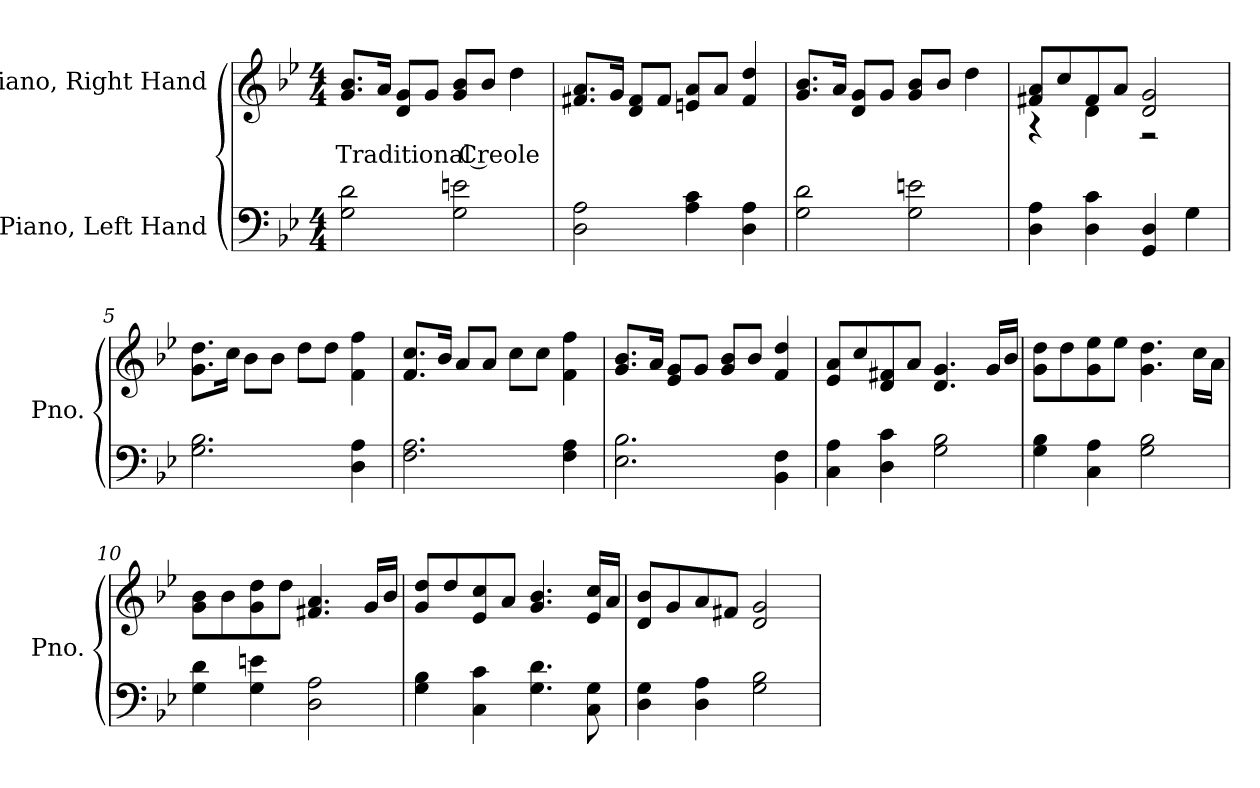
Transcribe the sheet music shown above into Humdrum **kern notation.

**kern	**kern	**text
*part2	*part1	*part1
*staff2	*staff1	*staff1
*I"Piano, Left Hand	*I"Piano, Right Hand	*
*I'Pno.	*I'Pno.	*
*clefF4	*clefG2	*
*k[b-e-]	*k[b-e-]	*
*M4/4	*M4/4	*
*MM100	*MM100	*
=1	=1	=1
!	!	!LO:LY:b
2G\ 2d\	8.g/ 8.b-/L	Traditional Creole
.	16a/Jk	.
.	8d/ 8g/L	.
.	8g/J	.
2G\ 2en\	8g/ 8b-/L	.
.	8b-/J	.
.	4dd\	.
=2	=2	=2
2D\ 2A\	8.f#X/ 8.a/L	.
.	16g/Jk	.
.	8d/ 8f#/L	.
.	8f#/J	.
4A\ 4c\	8en/ 8a/L	.
.	8a/J	.
4D\ 4A\	4f#/ 4dd/	.
=3	=3	=3
2G\ 2d\	8.g/ 8.b-/L	.
.	16a/Jk	.
.	8d/ 8g/L	.
.	8g/J	.
2G\ 2en\	8g/ 8b-/L	.
.	8b-/J	.
.	4dd\	.
!!LO:LB:g=z
=4	=4	=4
*	*^	*
4D\ 4A\	8f#X/ 8a/L	4r	.
.	8cc/	.	.
4D\ 4c\	8f#/	4d\	.
.	8a/J	.	.
4GG/ 4D/	2d/ 2g/	2r	.
4G\	.	.	.
*	*v	*v	*
=5	=5	=5
2.G\ 2.B-\	8.g\ 8.dd\L	.
.	16cc\Jk	.
.	8b-\L	.
.	8b-\J	.
.	8dd\L	.
.	8dd\J	.
4D\ 4A\	4f\ 4ff\	.
=6	=6	=6
2.F\ 2.A\	8.f/ 8.cc/L	.
.	16b-/Jk	.
.	8a/L	.
.	8a/J	.
.	8cc\L	.
.	8cc\J	.
4F\ 4A\	4f\ 4ff\	.
=7	=7	=7
2.E-\ 2.B-\	8.g/ 8.b-/L	.
.	16a/Jk	.
.	8e-/ 8g/L	.
.	8g/J	.
.	8g/ 8b-/L	.
.	8b-/J	.
4BB-\ 4F\	4f/ 4dd/	.
=8	=8	=8
4C\ 4A\	8e-/ 8a/L	.
.	8cc/	.
4D\ 4c\	8d/ 8f#X/	.
.	8a/J	.
2G\ 2B-\	4.d/ 4.g/	.
.	16g/LL	.
.	16b-/JJ	.
!!LO:LB:g=z
=9	=9	=9
4G\ 4B-\	8g\ 8dd\L	.
.	8dd\	.
4C\ 4A\	8g\ 8ee-\	.
.	8ee-\J	.
2G\ 2B-\	4.g\ 4.dd\	.
.	16cc\LL	.
.	16a\JJ	.
=10	=10	=10
4G\ 4d\	8g\ 8b-\L	.
.	8b-\	.
4G\ 4en\	8g\ 8dd\	.
.	8dd\J	.
2D\ 2A\	4.f#X/ 4.a/	.
.	16g/LL	.
.	16b-/JJ	.
=11	=11	=11
4G\ 4B-\	8g/ 8dd/L	.
.	8dd/	.
4C\ 4c\	8e-/ 8cc/	.
.	8a/J	.
4.G\ 4.d\	4.g/ 4.b-/	.
8C\ 8G\	16e-/ 16cc/LL	.
.	16a/JJ	.
=12	=12	=12
4D\ 4G\	8d/ 8b-/L	.
.	8g/	.
4D\ 4A\	8a/	.
.	8f#X/J	.
2G\ 2B-\	2d/ 2g/	.
=	=	=
*-	*-	*-
